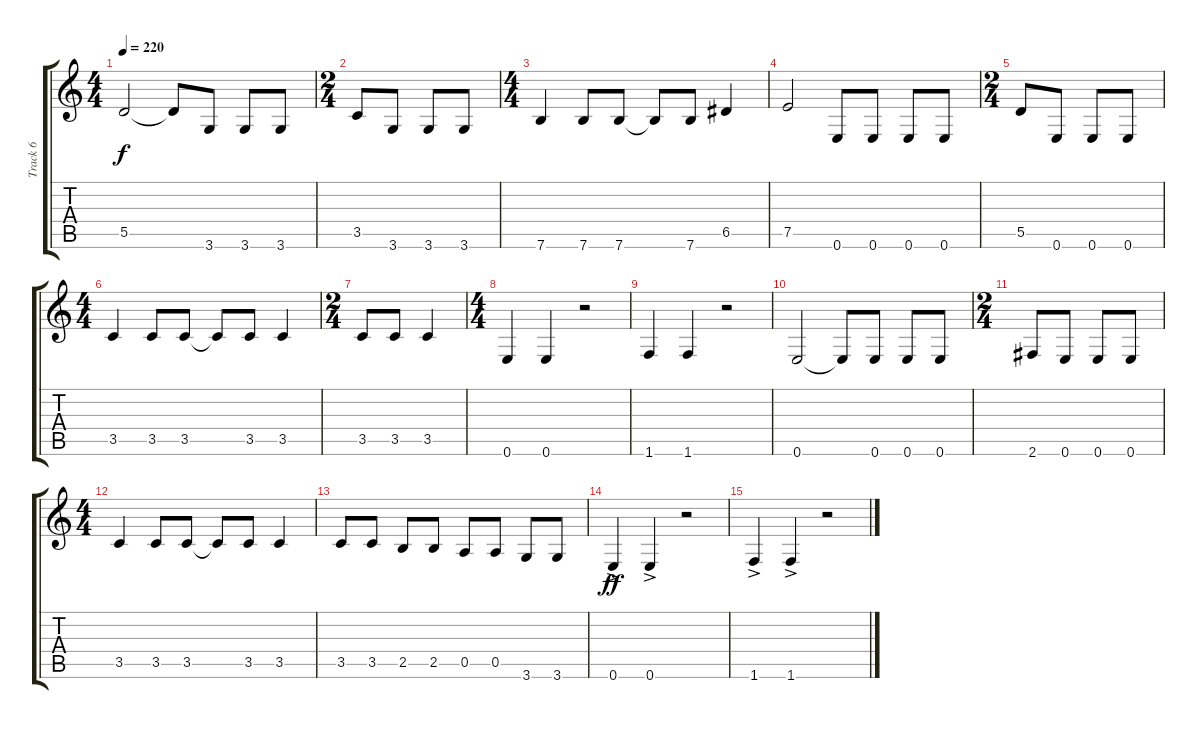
\track ("Track 6" "Track 6") {instrument electricbassfinger}
\staff {score tabs}
\tuning (E4 B3 G3 D3 A2 E2) {hide}
\ts (4 4)
\tempo 220
\clef g2
\ks c
5.5.2{dy f} 5.5{t}.8 3.6.8 3.6.8 3.6.8 |
\ts (2 4)
3.5.8 3.6.8 3.6.8 3.6.8 |
\ts (4 4)
7.6.4 7.6.8 7.6.8 7.6{t}.8 7.6.8 6.5.4 |
7.5.2 0.6.8 0.6.8 0.6.8 0.6.8 |
\ts (2 4)
5.5.8 0.6.8 0.6.8 0.6.8 |
\ts (4 4)
3.5.4 3.5.8 3.5.8 3.5{t}.8 3.5.8 3.5.4 |
\ts (2 4)
3.5.8 3.5.8 3.5.4 |
\ts (4 4)
0.6.4 0.6.4 r.2 |
1.6.4 1.6.4 r.2 |
0.6.2 0.6{t}.8 0.6.8 0.6.8 0.6.8 |
\ts (2 4)
2.6.8 0.6.8 0.6.8 0.6.8 |
\ts (4 4)
3.5.4 3.5.8 3.5.8 3.5{t}.8 3.5.8 3.5.4 |
3.5.8 3.5.8 2.5.8 2.5.8 0.5.8 0.5.8 3.6.8 3.6.8 |
0.6{ac}.4{dy ff} 0.6{ac}.4 r.2 |
1.6{ac}.4 1.6{ac}.4 r.2
